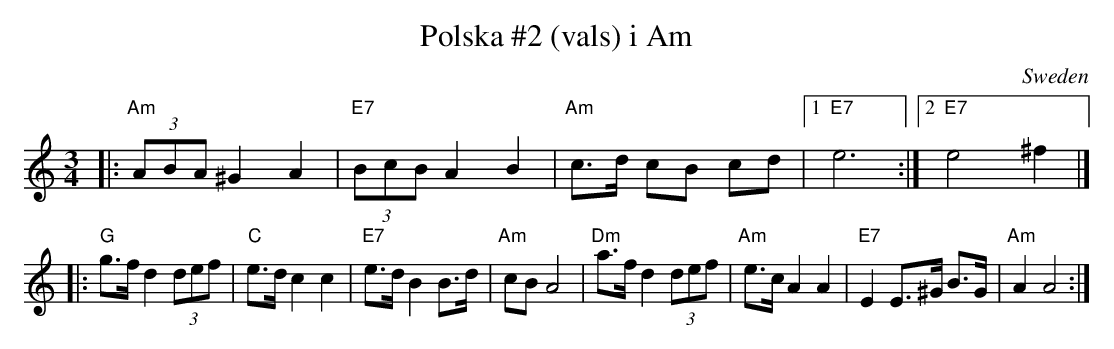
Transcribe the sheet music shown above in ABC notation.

X:1
T: Polska #2 (vals) i Am
O: Sweden
M: 3/4
L: 1/8
K: Am
|: "Am"(3ABA ^G2 A2 | "E7"(3BcB A2 B2 | "Am"c>d cB cd |1 "E7"e6 :|2 "E7"e4 ^f2 |]
|: "G"g>f d2 (3def | "C"e>d c2 c2 | "E7"e>d B2 B>d | "Am"cB A4 \
| "Dm"a>f d2 (3def | "Am"e>c A2 A2 | "E7"E2 E>^G B>G | "Am"A2 A4 :|
